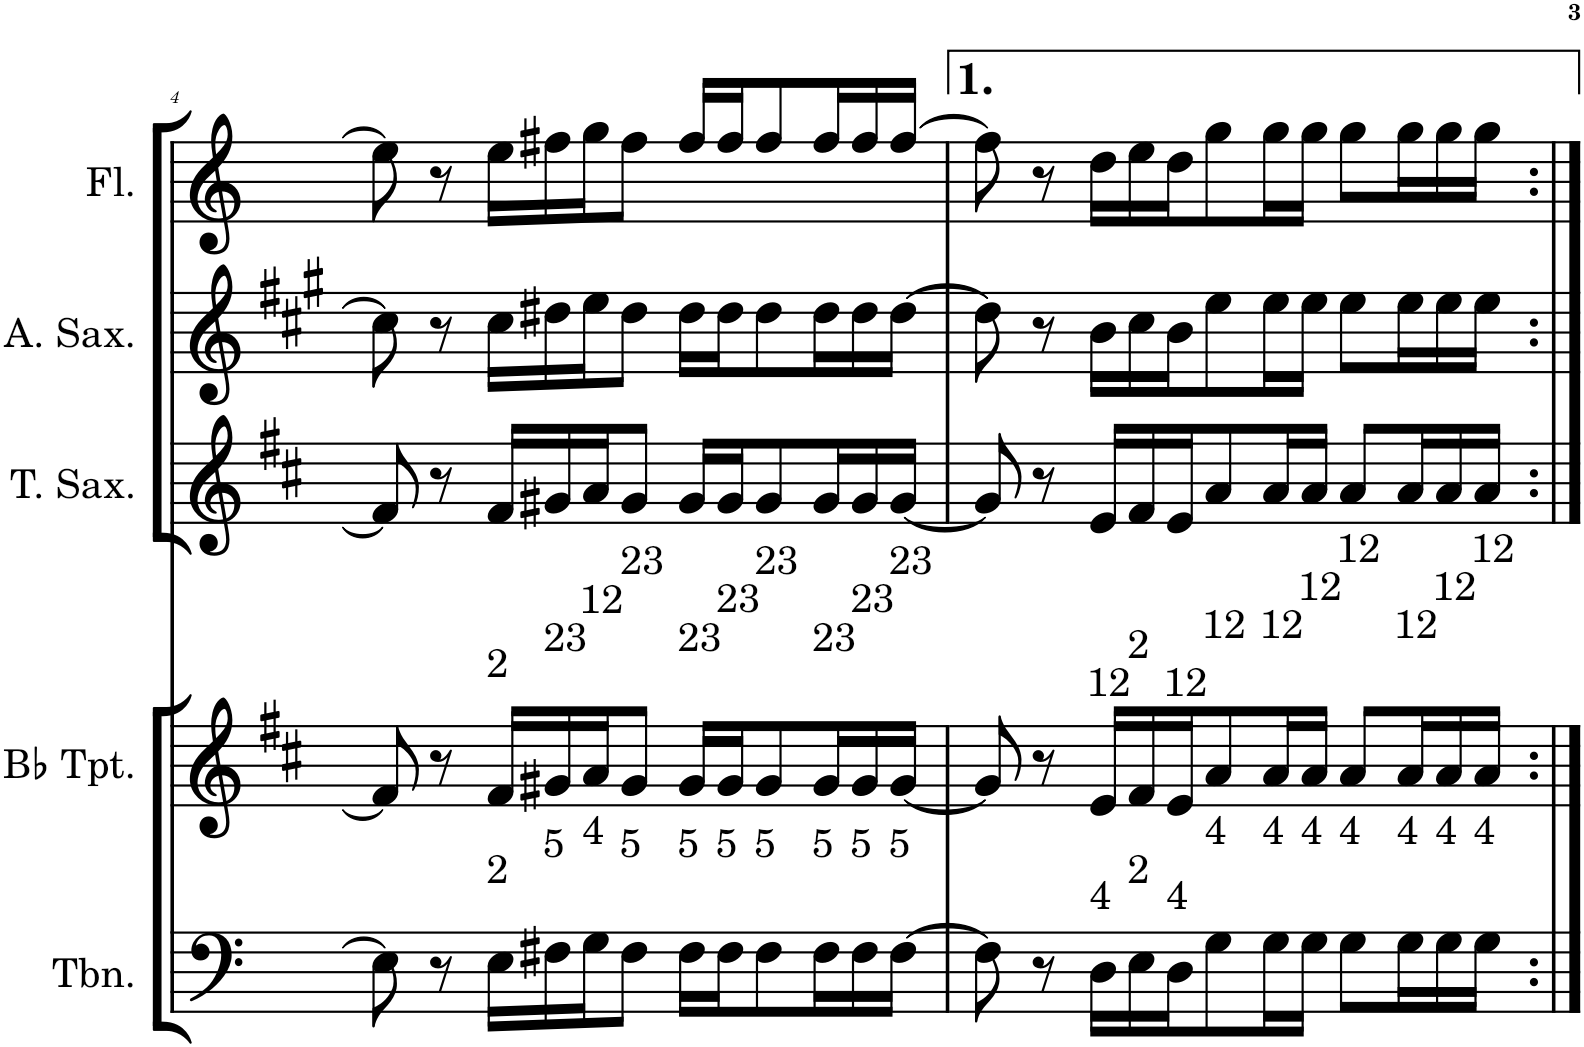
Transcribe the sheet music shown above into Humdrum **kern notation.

**kern	**kern	**kern	**kern	**kern
*part5	*part4	*part3	*part2	*part1
*staff5	*staff4	*staff3	*staff2	*staff1
*I"Trombone	*I"Bb Trumpet	*I"Tenor Saxophone	*I"Alto Saxophone	*I"Flute
*I'Tbn.	*I'Bb Tpt.	*I'T. Sax.	*I'A. Sax.	*I'Fl.
!!LO:PB:g=z
*clefF4	*clefG2	*clefG2	*clefG2	*clefG2
*	*Trd1c2	*Trd8c14	*Trd5c9	*
*k[]	*k[f#c#]	*k[f#c#]	*k[f#c#g#]	*k[]
*M4/4	*M4/4	*M4/4	*M4/4	*M4/4
=4	=4	=4	=4	=4
8E\]	8f#/]	8f#/]	8cc#\]	8ee\]
8r	8r	8r	8r	8r
!	!LO:TX:a:t=2	!	!	!
!LO:TX:a:t=2	!	!	!	!
16E\LL	16f#/LL	16f#/LL	16cc#\LL	16ee\LL
!	!LO:TX:a:t=23	!	!	!
!LO:TX:a:t=5	!	!	!	!
16F#X\	16g#X/	16g#X/	16dd#X\	16ff#X\
!	!LO:TX:a:t=12	!	!	!
!LO:TX:a:t=4	!	!	!	!
16G\J	16a/J	16a/J	16ee\J	16gg\J
!	!LO:TX:a:t=23	!	!	!
!LO:TX:a:t=5	!	!	!	!
8F#\J	8g#/J	8g#/J	8dd#\J	8ff#\J
!	!LO:TX:a:t=23	!	!	!
!LO:TX:a:t=5	!	!	!	!
16F#\LL	16g#/LL	16g#/LL	16dd#\LL	16ff#/LL
!	!LO:TX:a:t=23	!	!	!
!LO:TX:a:t=5	!	!	!	!
16F#\J	16g#/J	16g#/J	16dd#\J	16ff#/J
!	!LO:TX:a:t=23	!	!	!
!LO:TX:a:t=5	!	!	!	!
8F#\	8g#/	8g#/	8dd#\	8ff#/
!	!LO:TX:a:t=23	!	!	!
!LO:TX:a:t=5	!	!	!	!
16F#\L	16g#/L	16g#/L	16dd#\L	16ff#/L
!	!LO:TX:a:t=23	!	!	!
!LO:TX:a:t=5	!	!	!	!
16F#\	16g#/	16g#/	16dd#\	16ff#/
!	!LO:TX:a:t=23	!	!	!
!LO:TX:a:t=5	!	!	!	!
[16F#\JJ	[16g#/JJ	[16g#/JJ	[16dd#\JJ	[16ff#/JJ
=5	=5	=5	=5	=5
8F#\]	8g#/]	8g#/]	8dd#\]	8ff#\]
8r	8r	8r	8r	8r
!	!LO:TX:a:t=12	!	!	!
!LO:TX:a:t=4	!	!	!	!
16D\LL	16e/LL	16e/LL	16b\LL	16dd\LL
!	!LO:TX:a:t=2	!	!	!
!LO:TX:a:t=2	!	!	!	!
16E\	16f#/	16f#/	16cc#\	16ee\
!	!LO:TX:a:t=12	!	!	!
!LO:TX:a:t=4	!	!	!	!
16D\J	16e/J	16e/J	16b\J	16dd\J
!	!LO:TX:a:t=12	!	!	!
!LO:TX:a:t=4	!	!	!	!
8G\	8a/	8a/	8ee\	8gg\
!	!LO:TX:a:t=12	!	!	!
!LO:TX:a:t=4	!	!	!	!
16G\L	16a/L	16a/L	16ee\L	16gg\L
!	!LO:TX:a:t=12	!	!	!
!LO:TX:a:t=4	!	!	!	!
16G\JJ	16a/JJ	16a/JJ	16ee\JJ	16gg\JJ
!	!LO:TX:a:t=12	!	!	!
!LO:TX:a:t=4	!	!	!	!
8G\L	8a/L	8a/L	8ee\L	8gg\L
!	!LO:TX:a:t=12	!	!	!
!LO:TX:a:t=4	!	!	!	!
16G\L	16a/L	16a/L	16ee\L	16gg\L
!	!LO:TX:a:t=12	!	!	!
!LO:TX:a:t=4	!	!	!	!
16G\	16a/	16a/	16ee\	16gg\
!	!LO:TX:a:t=12	!	!	!
!LO:TX:a:t=4	!	!	!	!
16G\JJ	16a/JJ	16a/JJ	16ee\JJ	16gg\JJ
=:|!	=:|!	=:|!	=:|!	=:|!
*-	*-	*-	*-	*-
